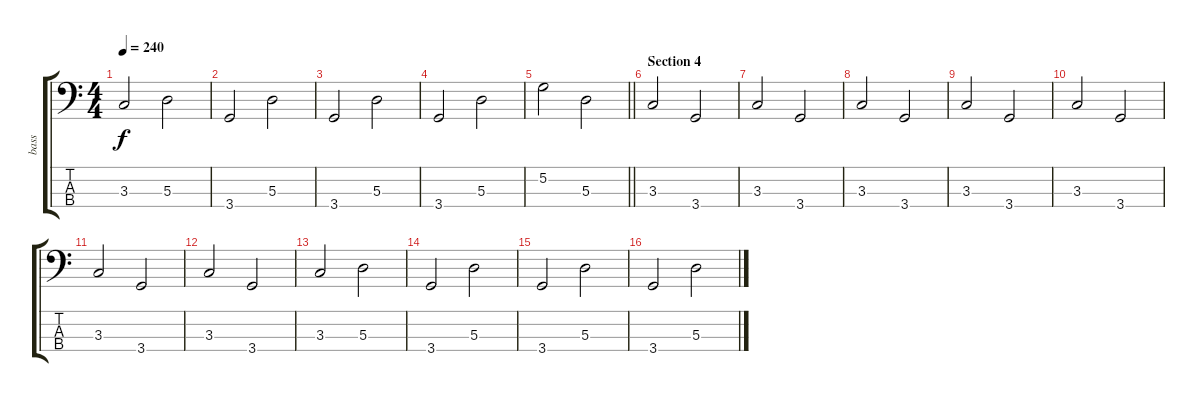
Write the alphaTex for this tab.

\track ("bass" "bass") {instrument electricbassfinger}
\staff {score tabs}
\tuning (G2 D2 A1 E1) {hide}
\ts (4 4)
\tempo 240
\clef f4
\ks c
3.3.2{dy f} 5.3.2 |
3.4.2 5.3.2 |
3.4.2 5.3.2 |
3.4.2 5.3.2 |
\barLineRight lightlight
5.2.2 5.3.2 |
\section ("" "Section 4")
3.3.2 3.4.2 |
3.3.2 3.4.2 |
3.3.2 3.4.2 |
3.3.2 3.4.2 |
3.3.2 3.4.2 |
3.3.2 3.4.2 |
3.3.2 3.4.2 |
3.3.2 5.3.2 |
3.4.2 5.3.2 |
3.4.2 5.3.2 |
3.4.2 5.3.2
